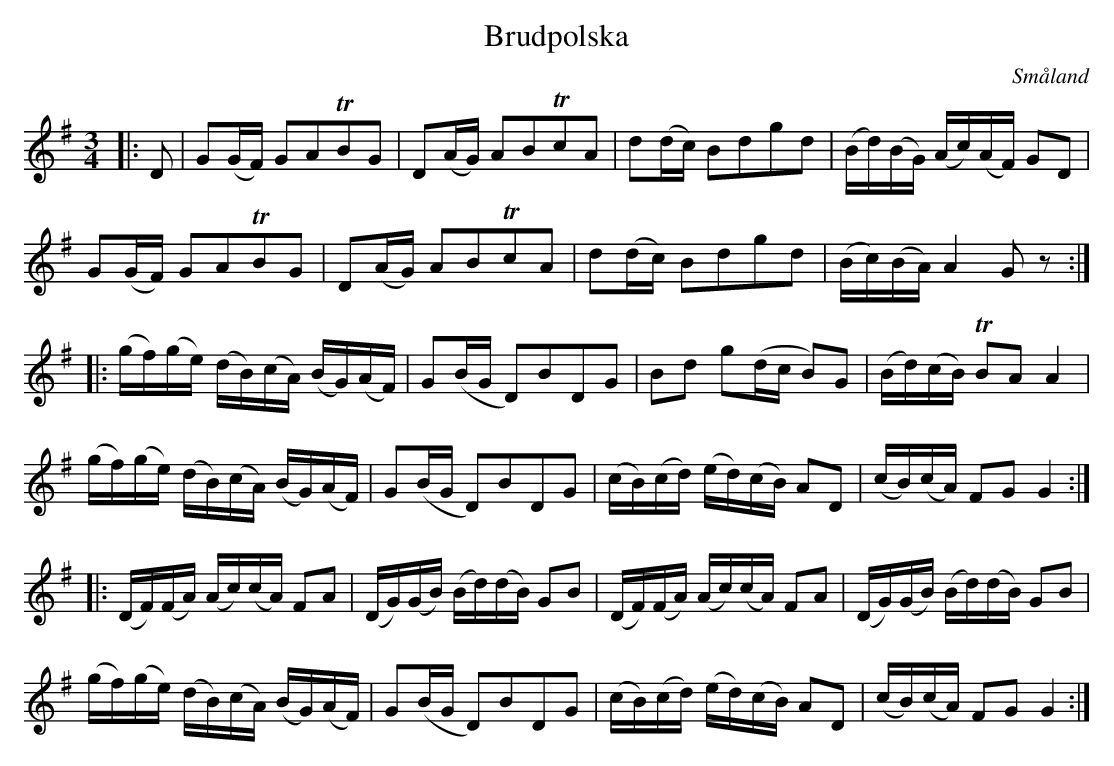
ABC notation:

X:1
T:Brudpolska
T:
O:Småland
M:3/4
L:1/16
K:G
|: D2 | G2(GF) G2A2TB2G2 | D2(AG) A2B2Tc2A2 | d2(dc) B2d2g2d2 | (Bd)(BG) (Ac)(AF) G2D2 |
 G2(GF) G2A2TB2G2 | D2(AG) A2B2Tc2A2 | d2(dc) B2d2g2d2 | (Bc)(BA) A4 G2 z2 ::
(gf)(ge) (dB)(cA) (BG)(AF) | G2(BG D2)B2D2G2 | B2d2 g2(dc B2)G2 | (Bd)(cB) TB2A2 A4 |
(gf)(ge) (dB)(cA) (BG)(AF) | G2(BG D2)B2D2G2 | (cB)(cd) (ed)(cB) A2D2 | (cB)(cA) F2G2 G4 ::
(DF)(FA) (Ac)(cA) F2A2 | (DG)(GB) (Bd)(dB) G2B2 | (DF)(FA) (Ac)(cA) F2A2 | (DG)(GB) (Bd)(dB) G2B2 |
(gf)(ge) (dB)(cA) (BG)(AF) | G2(BG D2)B2D2G2 | (cB)(cd) (ed)(cB) A2D2 | (cB)(cA) F2G2 G4:|
